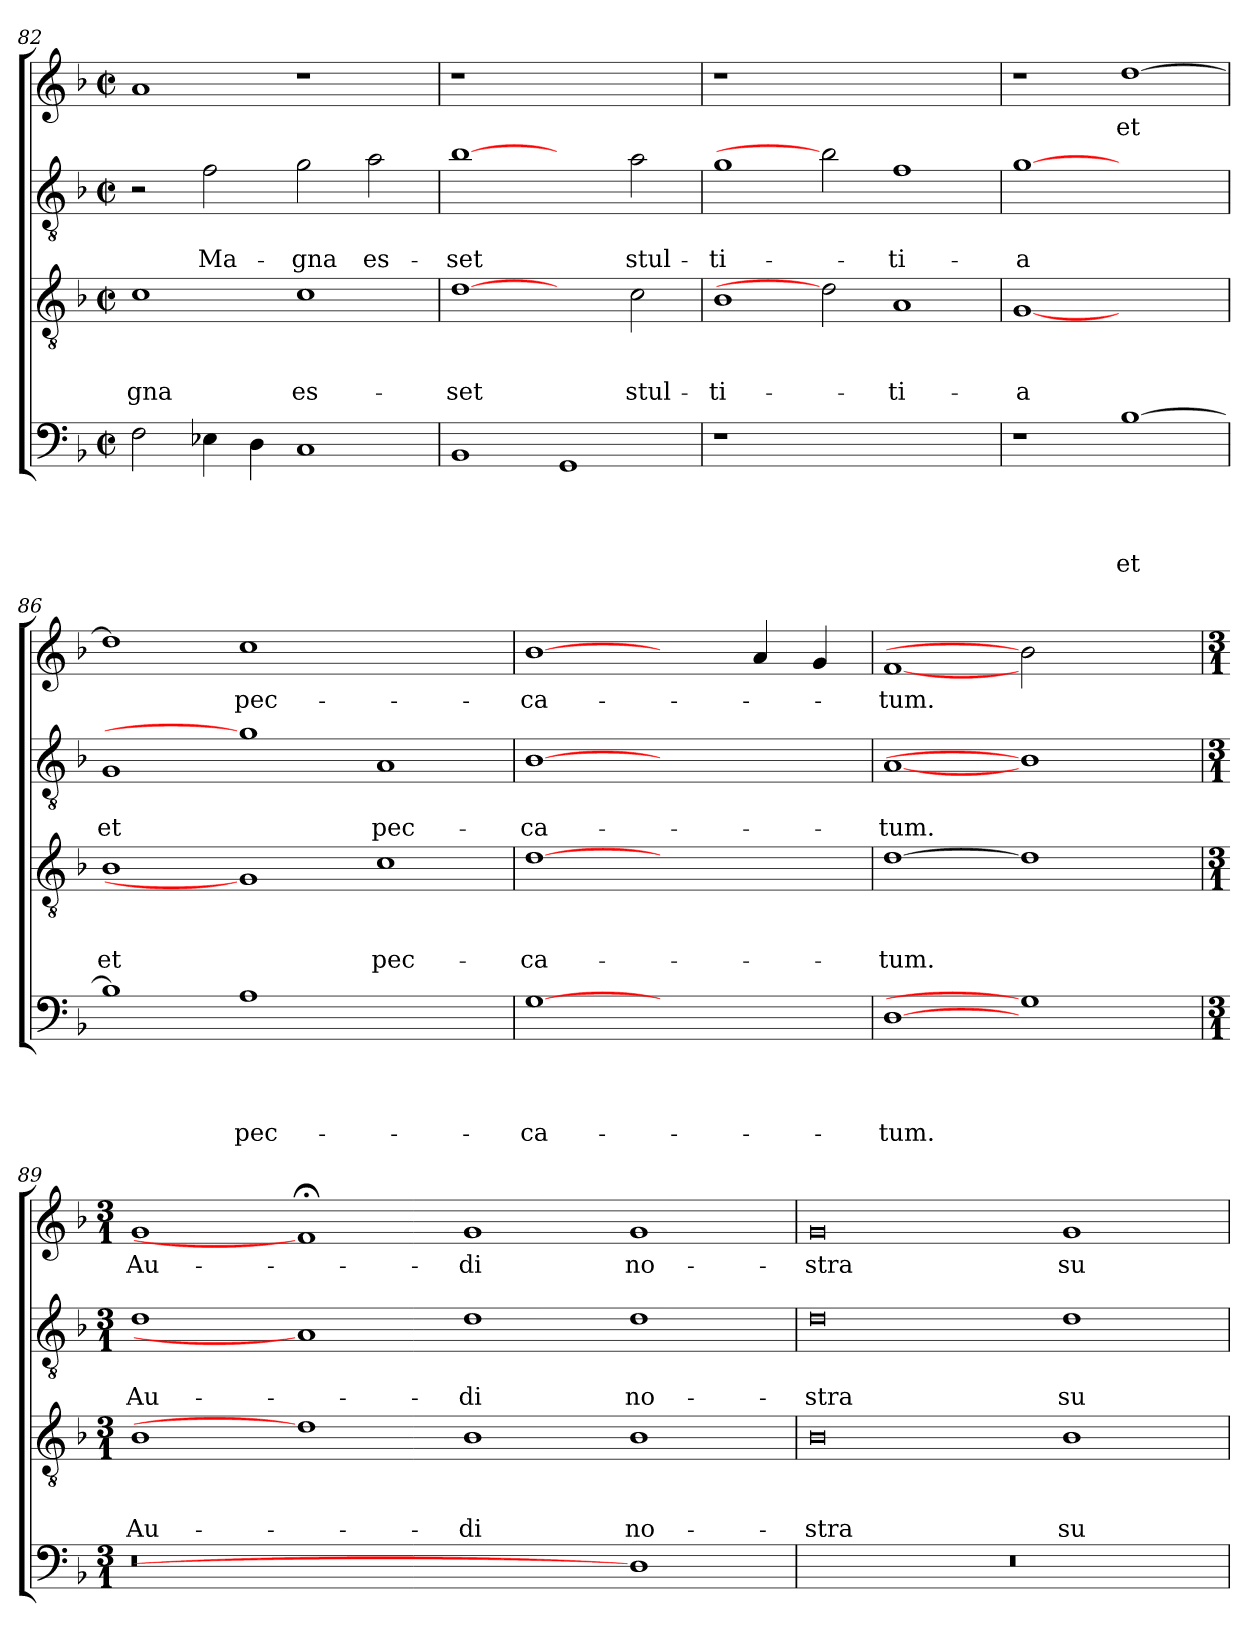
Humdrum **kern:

**kern	**text	**text	**text	**text	**kern	**text	**text	**text	**kern	**text	**text	**kern	**text
*part4	*part4	*part4	*part4	*part4	*part3	*part3	*part3	*part3	*part2	*part2	*part2	*part1	*part1
*staff4	*staff4	*staff4	*staff4	*staff4	*staff3	*staff3	*staff3	*staff3	*staff2	*staff2	*staff2	*staff1	*staff1
*clefF4	*	*	*	*	*clefGv2	*	*	*	*clefGv2	*	*	*clefG2	*
*k[b-]	*	*	*	*	*k[b-]	*	*	*	*k[b-]	*	*	*k[b-]	*
*F:	*	*	*	*	*F:	*	*	*	*F:	*	*	*F:	*
*M2/2	*	*	*	*	*M2/2	*	*	*	*M2/2	*	*	*M2/2	*
*met(c|)	*	*	*	*	*met(c|)	*	*	*	*met(c|)	*	*	*met(c|)	*
=82	=82	=82	=82	=82	=82	=82	=82	=82	=82	=82	=82	=82	=82
2F\	.	.	.	.	1c	.	.	-gna	2r	.	.	1a	.
4E-X\	.	.	.	.	.	.	.	.	2f\	.	Ma-	.	.
4D\	.	.	.	.	.	.	.	.	.	.	.	.	.
1C	.	.	.	.	1c	.	.	es-	2g\	.	-gna	1r	.
.	.	.	.	.	.	.	.	.	2a\	.	es-	.	.
=83	=83	=83	=83	=83	=83	=83	=83	=83	=83	=83	=83	=83	=83
1BB-	.	.	.	.	[1d	.	.	-set	[1b-	.	-set	1r	.
1GG	.	.	.	.	2ryy	.	.	.	2ryy	.	.	1ryy	.
.	.	.	.	.	2c\	.	.	stul-	2a\	.	stul-	.	.
=84	=84	=84	=84	=84	=84	=84	=84	=84	=84	=84	=84	=84	=84
1r	.	.	.	.	1B-	.	.	-ti-	1g	.	-ti-	1r	.
1.ryy	.	.	.	.	2d]	.	.	.	2b-]	.	.	1.ryy	.
.	.	.	.	.	1A	.	.	-ti-	1f	.	-ti-	.	.
=85	=85	=85	=85	=85	=85	=85	=85	=85	=85	=85	=85	=85	=85
1r	.	.	.	.	[1G	.	.	-a	[1g	.	-a	1r	.
[1B-	.	.	.	et	1ryy	.	.	.	1ryy	.	.	[1dd	et
=86	=86	=86	=86	=86	=86	=86	=86	=86	=86	=86	=86	=86	=86
1B-]	.	.	.	.	1B-	.	.	et	1G	.	et	1dd]	.
1A	.	.	.	pec-	1G]	.	.	.	1g]	.	.	1cc	pec-
1ryy	.	.	.	.	1c	.	.	pec-	1A	.	pec-	1ryy	.
=87	=87	=87	=87	=87	=87	=87	=87	=87	=87	=87	=87	=87	=87
[1G	.	.	.	-ca-	[1d	.	.	-ca-	[1B-	.	-ca-	[1b-	-ca-
1ryy	.	.	.	.	1ryy	.	.	.	1ryy	.	.	2ryy	.
.	.	.	.	.	.	.	.	.	.	.	.	4a/	.
.	.	.	.	.	.	.	.	.	.	.	.	4g/	.
!!LO:LB:g=z
=88	=88	=88	=88	=88	=88	=88	=88	=88	=88	=88	=88	=88	=88
[1D	.	.	.	-tum.	[1d	.	.	-tum.	[1A	.	-tum.	[1f	-tum.
1G]	.	.	.	.	1d]	.	.	.	1B-]	.	.	2b-]	.
.	.	.	.	.	.	.	.	.	.	.	.	2ryy	.
=89	=89	=89	=89	=89	=89	=89	=89	=89	=89	=89	=89	=89	=89
*M3/1	*	*	*	*	*M3/1	*	*	*	*M3/1	*	*	*M3/1	*
0.r	.	.	.	.	1B-	.	.	Au-	1d	.	Au-	1g	Au-
.	.	.	.	.	1d]	.	.	.	1A]	.	.	1f;]	.
.	.	.	.	.	1B-	.	.	-di	1d	.	-di	1g	-di
1D]	.	.	.	.	1B-	.	.	no-	1d	.	no-	1g	no-
=90	=90	=90	=90	=90	=90	=90	=90	=90	=90	=90	=90	=90	=90
0.r	.	.	.	.	0B-	.	.	-stra	0d	.	-stra	0g	-stra
.	.	.	.	.	1B-	.	.	su-	1d	.	su-	1g	su-
=	=	=	=	=	=	=	=	=	=	=	=	=	=
*-	*-	*-	*-	*-	*-	*-	*-	*-	*-	*-	*-	*-	*-
